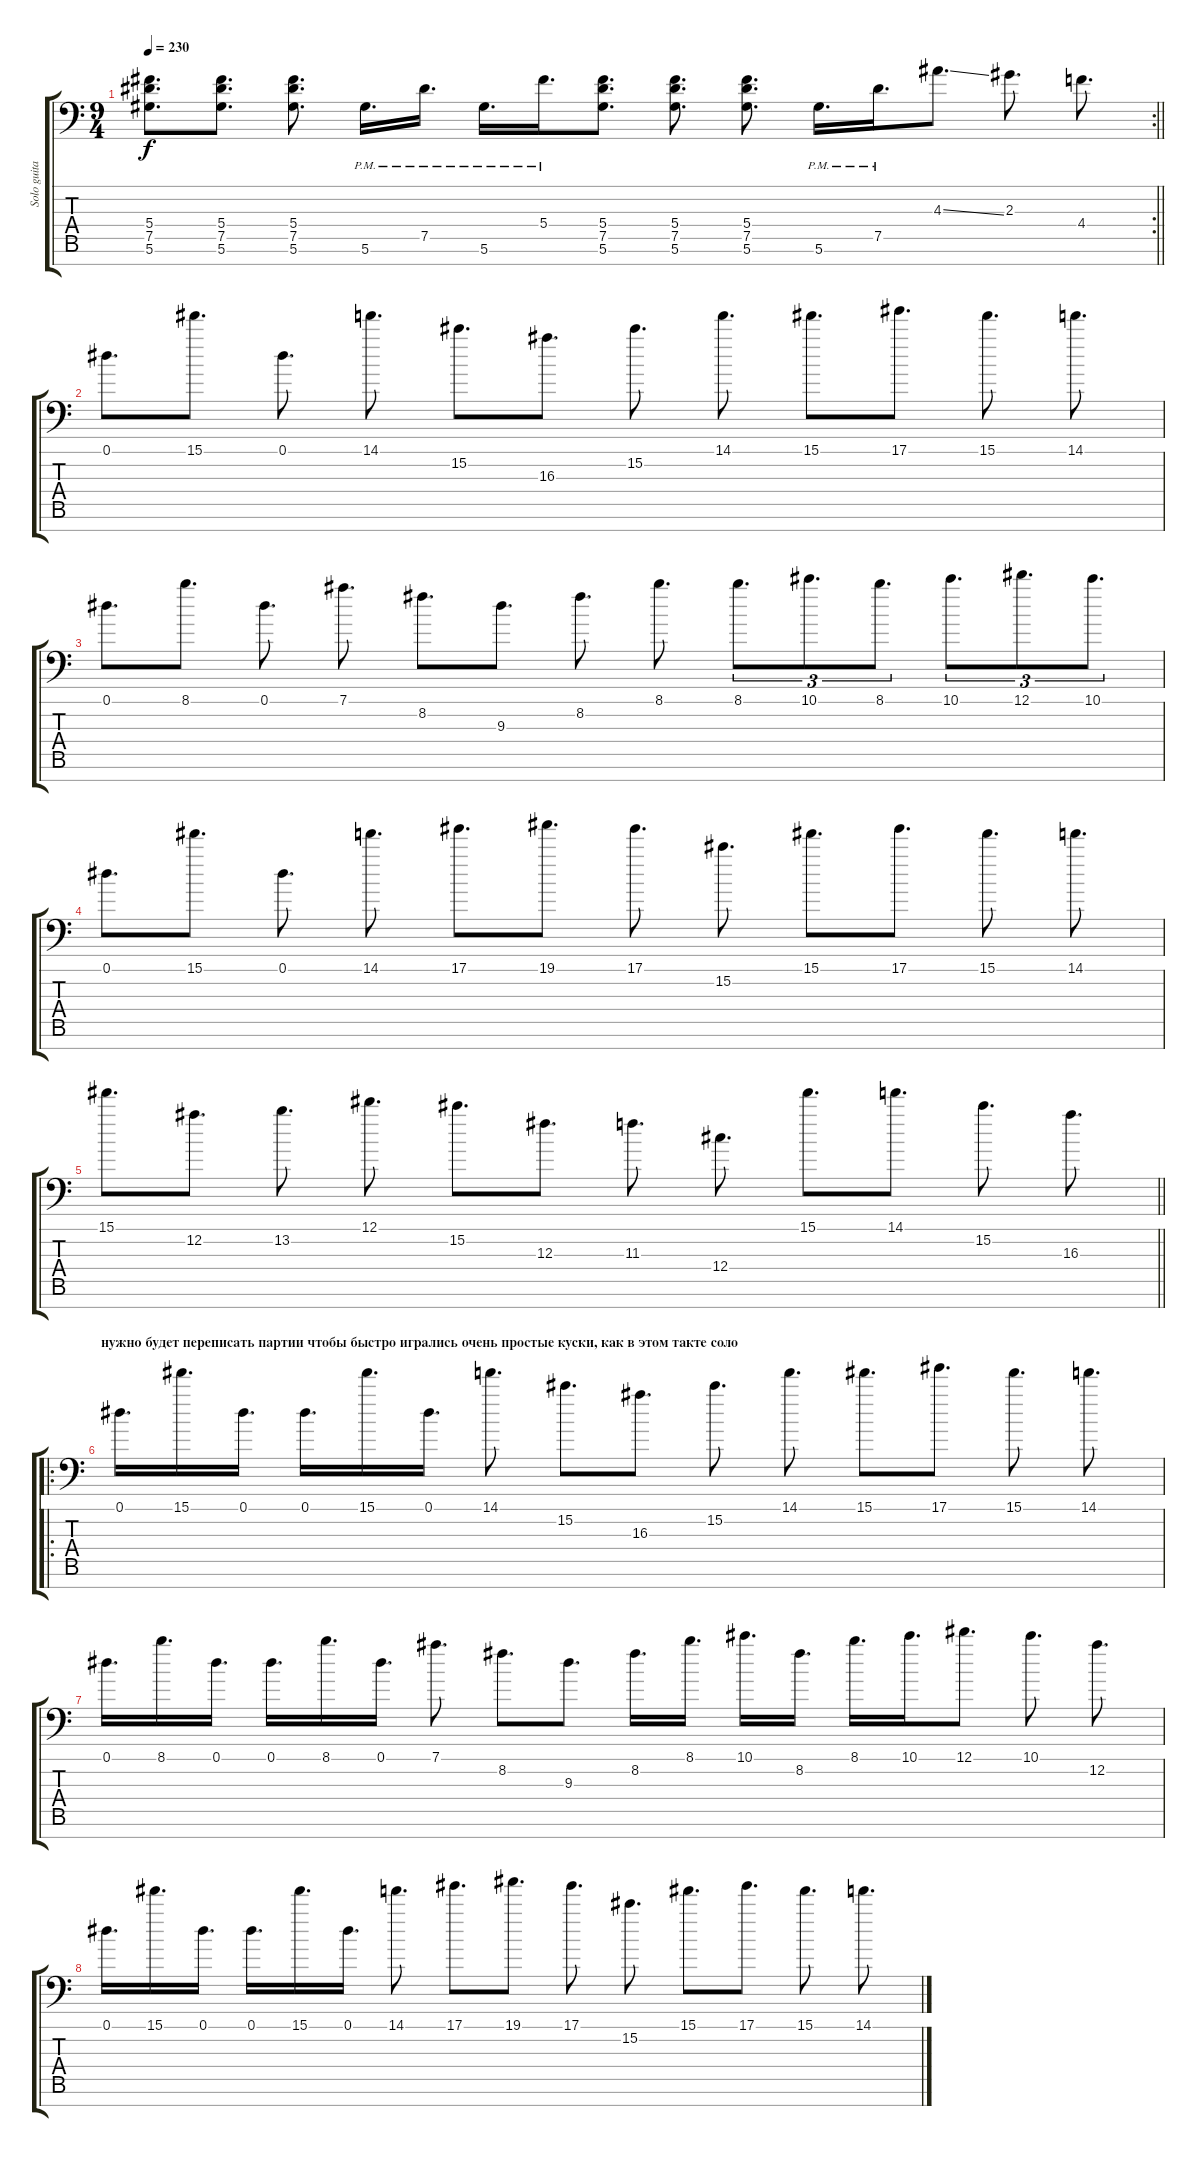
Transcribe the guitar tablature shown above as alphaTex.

\track ("Solo guitar" "Solo guita") {instrument distortionguitar}
\staff {score tabs}
\tuning (Eb4 Bb3 Gb3 Db3 Ab2 Eb2 Ab1) {hide}
\rc 2
\ts (9 4)
\tempo 230
\clef f4
\barLineRight lightlight
\ks c
(5.4 7.5 5.6).8{d dy f} (5.4 7.5 5.6).8{d} (5.4 7.5 5.6).8{d} 5.6{pm}.16{d} 7.5{pm}.16{d} 5.6{pm}.16{d} 5.4{pm}.16{d} (5.4 7.5 5.6).8{d} (5.4 7.5 5.6).8{d} (5.4 7.5 5.6).8{d} 5.6{pm}.16{d} 7.5{pm}.16{d} 4.3{ss}.8{d} 2.3.8{d} 4.4.8{d} |
\section ("" "")
0.1.8{d} 15.1.8{d} 0.1.8{d} 14.1.8{d} 15.2.8{d} 16.3.8{d} 15.2.8{d} 14.1.8{d} 15.1.8{d} 17.1.8{d} 15.1.8{d} 14.1.8{d} |
0.1.8{d} 8.1.8{d} 0.1.8{d} 7.1.8{d} 8.2.8{d} 9.3.8{d} 8.2.8{d} 8.1.8{d} 8.1.8{d tu (3 2)} 10.1.8{d tu (3 2)} 8.1.8{d tu (3 2)} 10.1.8{d tu (3 2)} 12.1.8{d tu (3 2)} 10.1.8{d tu (3 2)} |
0.1.8{d} 15.1.8{d} 0.1.8{d} 14.1.8{d} 17.1.8{d} 19.1.8{d} 17.1.8{d} 15.2.8{d} 15.1.8{d} 17.1.8{d} 15.1.8{d} 14.1.8{d} |
\barLineRight lightlight
15.1.8{d} 12.2.8{d} 13.2.8{d} 12.1.8{d} 15.2.8{d} 12.3.8{d} 11.3.8{d} 12.4.8{d} 15.1.8{d} 14.1.8{d} 15.2.8{d} 16.3.8{d} |
\ro
\section ("" "нужно будет переписать партии чтобы быстро игрались очень простые куски, как в этом такте соло")
0.1.16{d} 15.1.16{d} 0.1.16{d} 0.1.16{d} 15.1.16{d} 0.1.16{d} 14.1.8{d} 15.2.8{d} 16.3.8{d} 15.2.8{d} 14.1.8{d} 15.1.8{d} 17.1.8{d} 15.1.8{d} 14.1.8{d} |
0.1.16{d} 8.1.16{d} 0.1.16{d} 0.1.16{d} 8.1.16{d} 0.1.16{d} 7.1.8{d} 8.2.8{d} 9.3.8{d} 8.2.16{d} 8.1.16{d} 10.1.16{d} 8.2.16{d} 8.1.16{d} 10.1.16{d} 12.1.8{d} 10.1.8{d} 12.2.8{d} |
0.1.16{d} 15.1.16{d} 0.1.16{d} 0.1.16{d} 15.1.16{d} 0.1.16{d} 14.1.8{d} 17.1.8{d} 19.1.8{d} 17.1.8{d} 15.2.8{d} 15.1.8{d} 17.1.8{d} 15.1.8{d} 14.1.8{d}
